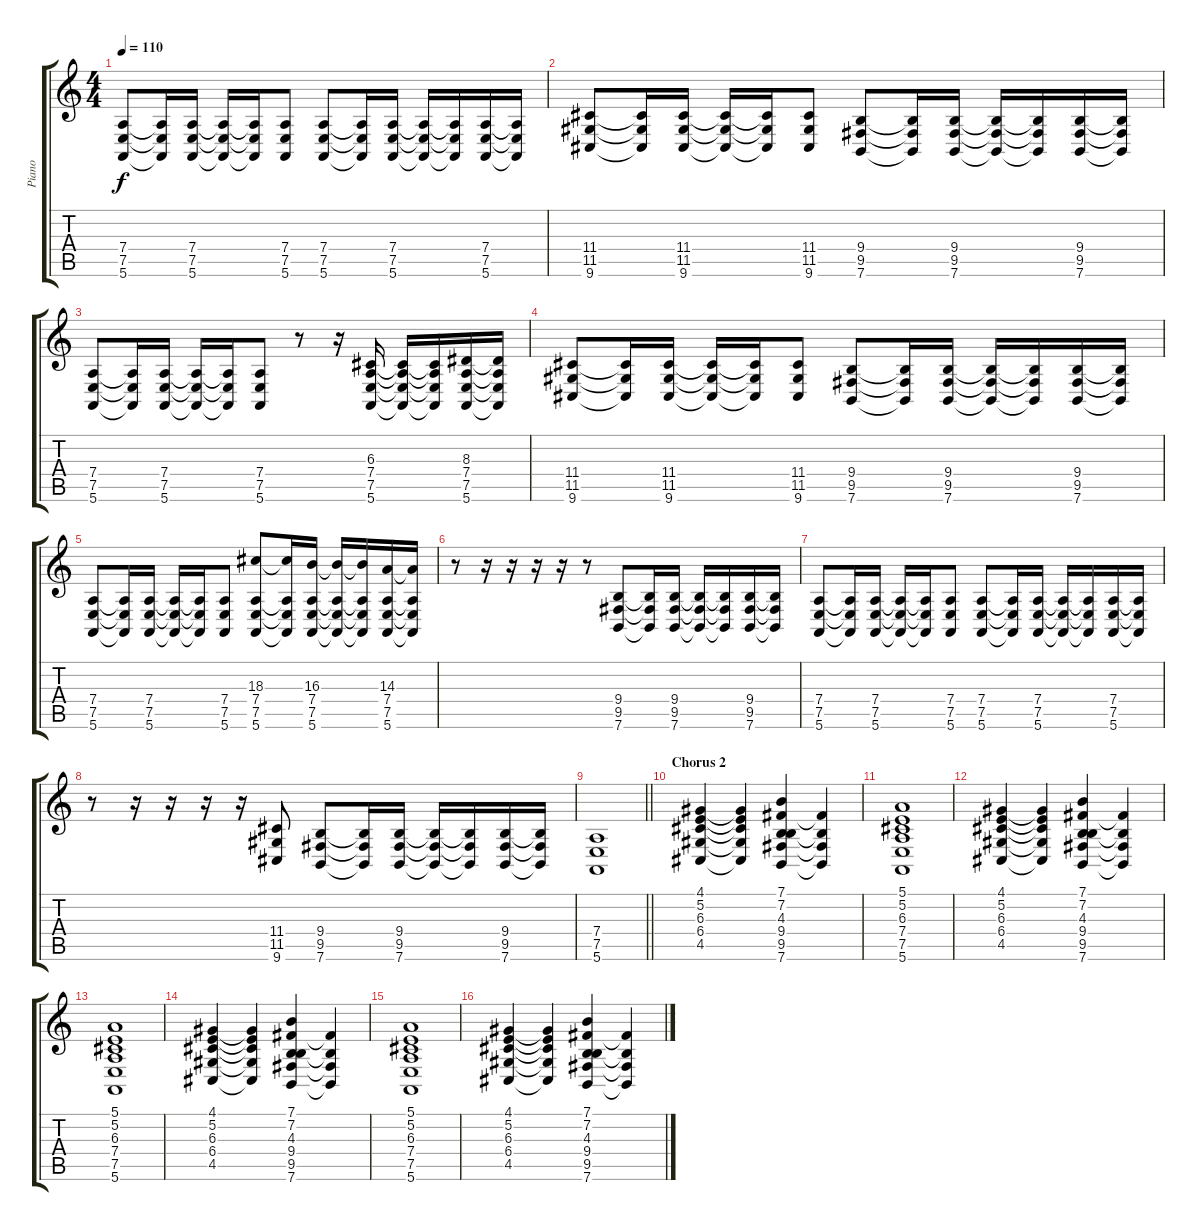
\track ("Piano" "Piano") {instrument acousticgrandpiano}
\staff {score tabs}
\tuning (E4 B3 G3 D3 A2 E2) {hide}
\ts (4 4)
\tempo 110
\clef g2
\ks c
(7.4 7.5 5.6).8{dy f} (7.4{t} 7.5{t} 5.6{t}).16 (7.4 7.5 5.6).16 (7.4{t} 7.5{t} 5.6{t}).16 (7.4{t} 7.5{t} 5.6{t}).16 (7.4 7.5 5.6).8 (7.4 7.5 5.6).8 (7.4{t} 7.5{t} 5.6{t}).16 (7.4 7.5 5.6).16 (7.4{t} 7.5{t} 5.6{t}).16 (7.4{t} 7.5{t} 5.6{t}).16 (7.4 7.5 5.6).16 (7.4{t} 7.5{t} 5.6{t}).16 |
(11.4 11.5 9.6).8 (11.4{t} 11.5{t} 9.6{t}).16 (11.4 11.5 9.6).16 (11.4{t} 11.5{t} 9.6{t}).16 (11.4{t} 11.5{t} 9.6{t}).16 (11.4 11.5 9.6).8 (9.4 9.5 7.6).8 (9.4{t} 9.5{t} 7.6{t}).16 (9.4 9.5 7.6).16 (9.4{t} 9.5{t} 7.6{t}).16 (9.4{t} 9.5{t} 7.6{t}).16 (9.4 9.5 7.6).16 (9.4{t} 9.5{t} 7.6{t}).16 |
(7.4 7.5 5.6).8 (7.4{t} 7.5{t} 5.6{t}).16 (7.4 7.5 5.6).16 (7.4{t} 7.5{t} 5.6{t}).16 (7.4{t} 7.5{t} 5.6{t}).16 (7.4 7.5 5.6).8 r.8 r.16 (6.3 7.4 7.5 5.6).16 (6.3{t} 7.4{t} 7.5{t} 5.6{t}).16 (6.3{t} 7.4{t} 7.5{t} 5.6{t}).16 (8.3 7.4 7.5 5.6).16 (8.3{t} 7.4{t} 7.5{t} 5.6{t}).16 |
(11.4 11.5 9.6).8 (11.4{t} 11.5{t} 9.6{t}).16 (11.4 11.5 9.6).16 (11.4{t} 11.5{t} 9.6{t}).16 (11.4{t} 11.5{t} 9.6{t}).16 (11.4 11.5 9.6).8 (9.4 9.5 7.6).8 (9.4{t} 9.5{t} 7.6{t}).16 (9.4 9.5 7.6).16 (9.4{t} 9.5{t} 7.6{t}).16 (9.4{t} 9.5{t} 7.6{t}).16 (9.4 9.5 7.6).16 (9.4{t} 9.5{t} 7.6{t}).16 |
(7.4 7.5 5.6).8 (7.4{t} 7.5{t} 5.6{t}).16 (7.4 7.5 5.6).16 (7.4{t} 7.5{t} 5.6{t}).16 (7.4{t} 7.5{t} 5.6{t}).16 (7.4 7.5 5.6).8 (18.3 7.4 7.5 5.6).8 (18.3{t} 7.4{t} 7.5{t} 5.6{t}).16 (16.3 7.4 7.5 5.6).16 (16.3{t} 7.4{t} 7.5{t} 5.6{t}).16 (16.3{t} 7.4{t} 7.5{t} 5.6{t}).16 (14.3 7.4 7.5 5.6).16 (14.3{t} 7.4{t} 7.5{t} 5.6{t}).16 |
r.8 r.16 r.16 r.16 r.16 r.8 (9.4 9.5 7.6).8 (9.4{t} 9.5{t} 7.6{t}).16 (9.4 9.5 7.6).16 (9.4{t} 9.5{t} 7.6{t}).16 (9.4{t} 9.5{t} 7.6{t}).16 (9.4 9.5 7.6).16 (9.4{t} 9.5{t} 7.6{t}).16 |
(7.4 7.5 5.6).8 (7.4{t} 7.5{t} 5.6{t}).16 (7.4 7.5 5.6).16 (7.4{t} 7.5{t} 5.6{t}).16 (7.4{t} 7.5{t} 5.6{t}).16 (7.4 7.5 5.6).8 (7.4 7.5 5.6).8 (7.4{t} 7.5{t} 5.6{t}).16 (7.4 7.5 5.6).16 (7.4{t} 7.5{t} 5.6{t}).16 (7.4{t} 7.5{t} 5.6{t}).16 (7.4 7.5 5.6).16 (7.4{t} 7.5{t} 5.6{t}).16 |
r.8 r.16 r.16 r.16 r.16 (11.4 11.5 9.6).8 (9.4 9.5 7.6).8 (9.4{t} 9.5{t} 7.6{t}).16 (9.4 9.5 7.6).16 (9.4{t} 9.5{t} 7.6{t}).16 (9.4{t} 9.5{t} 7.6{t}).16 (9.4 9.5 7.6).16 (9.4{t} 9.5{t} 7.6{t}).16 |
\barLineRight lightlight
(7.4 7.5 5.6).1 |
\section ("" "Chorus 2")
(4.1 5.2 6.3 6.4 4.5).4 (4.1{t} 5.2{t} 6.3{t} 6.4{t} 4.5{t}).4 (7.1 7.2 4.3 9.4 9.5 7.6).4 (7.2{t} 9.4{t} 9.5{t} 7.6{t}).4 |
(5.1 5.2 6.3 7.4 7.5 5.6).1 |
(4.1 5.2 6.3 6.4 4.5).4 (4.1{t} 5.2{t} 6.3{t} 6.4{t} 4.5{t}).4 (7.1 7.2 4.3 9.4 9.5 7.6).4 (7.2{t} 9.4{t} 9.5{t} 7.6{t}).4 |
(5.1 5.2 6.3 7.4 7.5 5.6).1 |
(4.1 5.2 6.3 6.4 4.5).4 (4.1{t} 5.2{t} 6.3{t} 6.4{t} 4.5{t}).4 (7.1 7.2 4.3 9.4 9.5 7.6).4 (7.2{t} 9.4{t} 9.5{t} 7.6{t}).4 |
(5.1 5.2 6.3 7.4 7.5 5.6).1 |
(4.1 5.2 6.3 6.4 4.5).4 (4.1{t} 5.2{t} 6.3{t} 6.4{t} 4.5{t}).4 (7.1 7.2 4.3 9.4 9.5 7.6).4 (7.2{t} 9.4{t} 9.5{t} 7.6{t}).4
